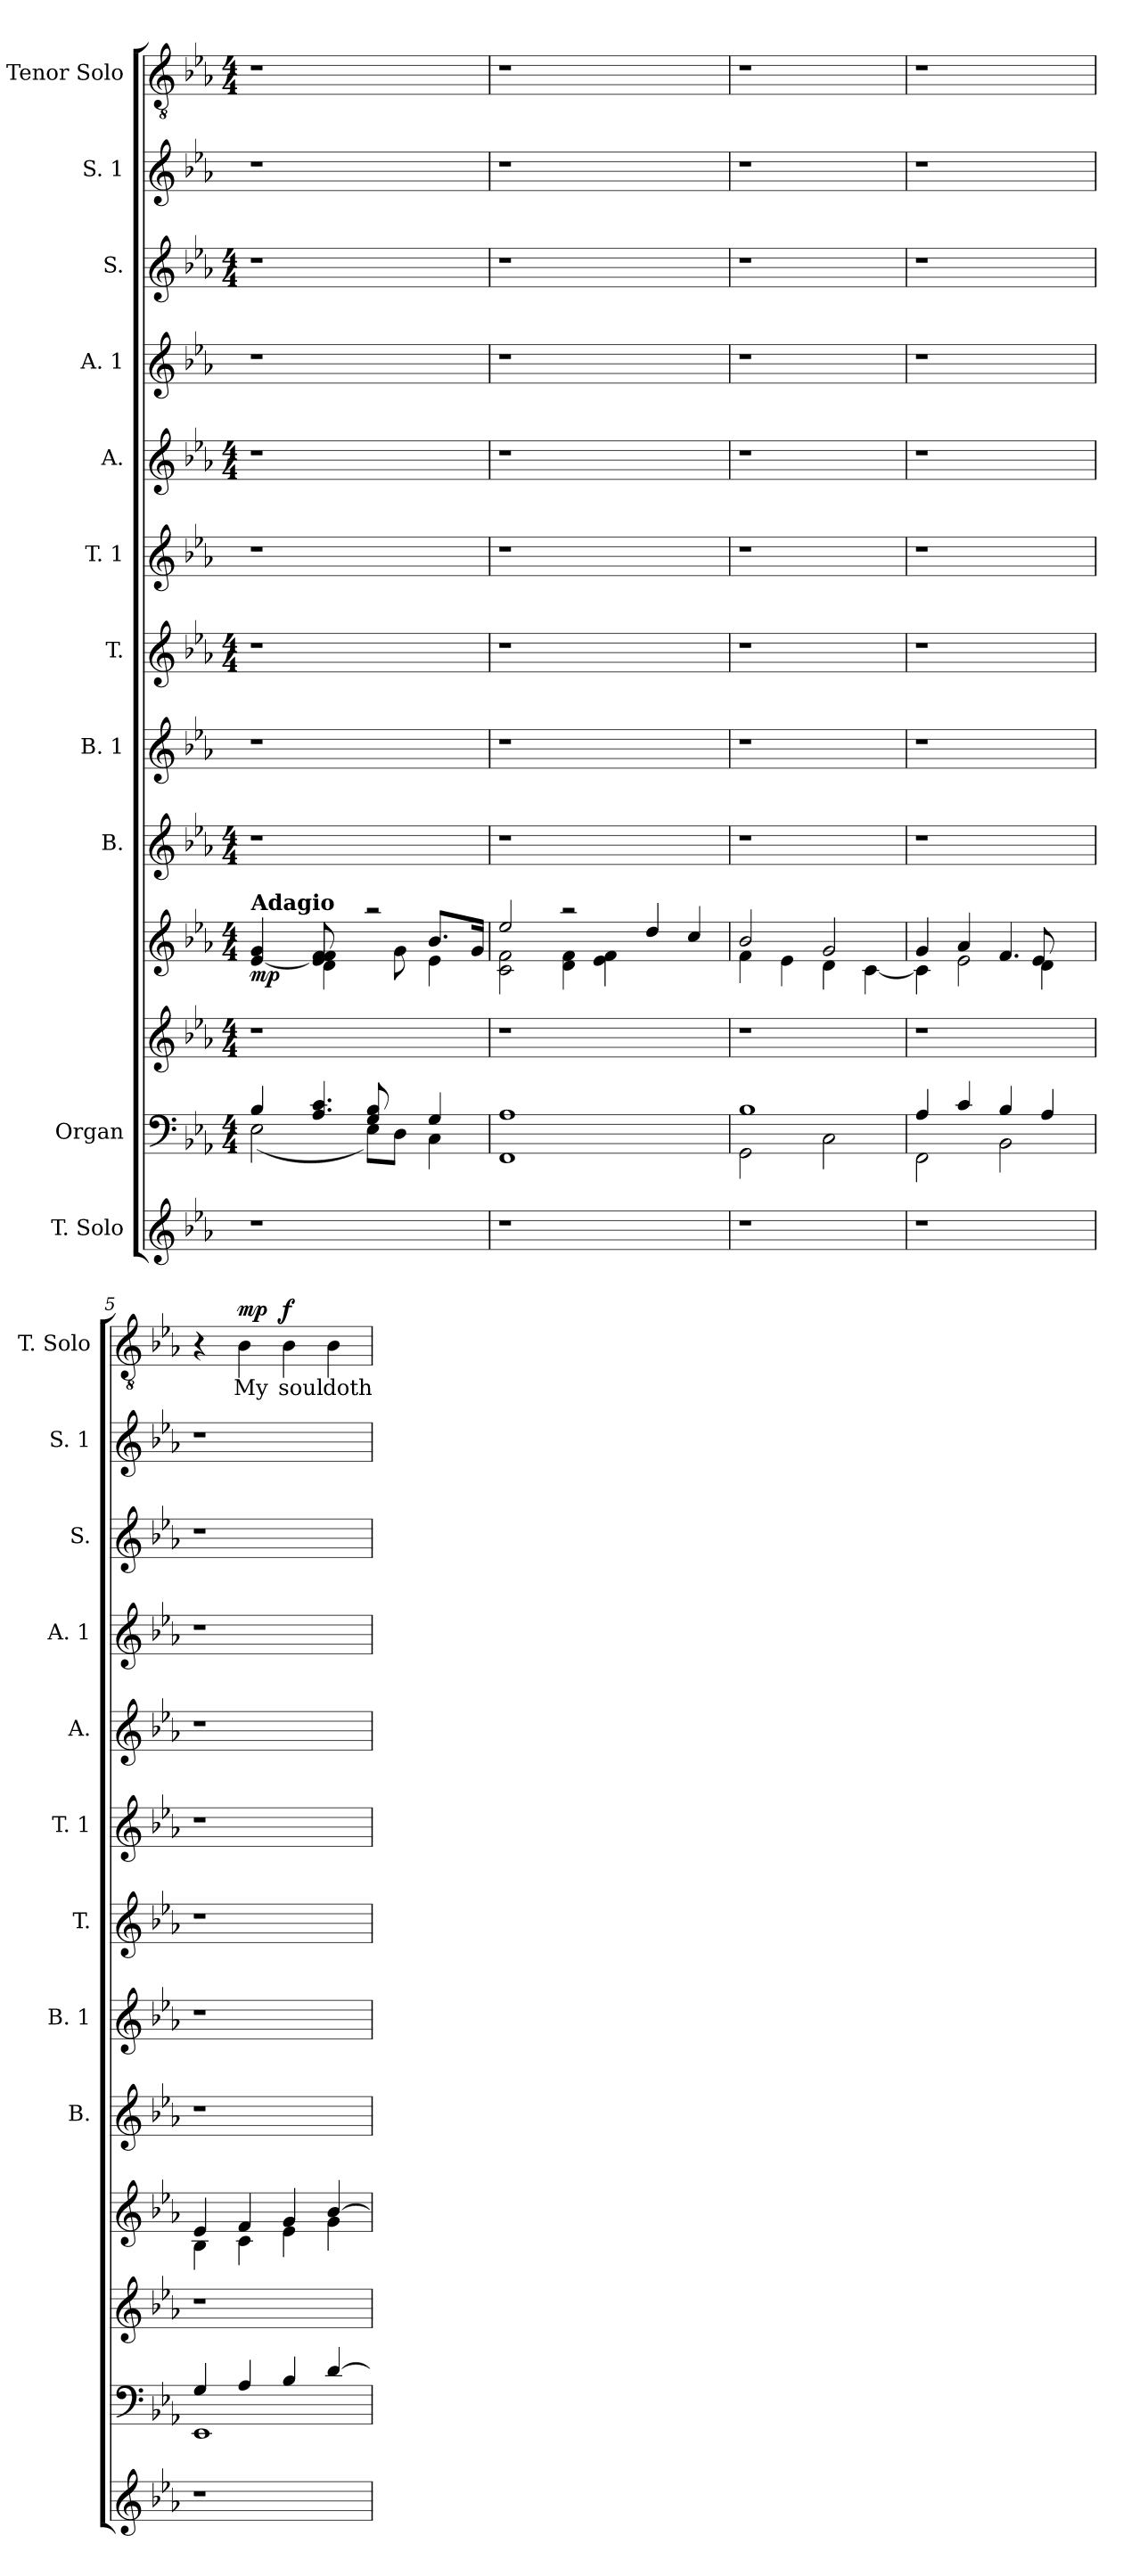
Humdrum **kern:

**kern	**kern	**kern	**kern	**dynam	**kern	**kern	**kern	**kern	**kern	**kern	**kern	**kern	**kern	**text	**dynam
*part13	*part12	*part11	*part10	*part10	*part9	*part8	*part7	*part6	*part5	*part4	*part3	*part2	*part1	*part1	*part1
*staff13	*staff12	*staff11	*staff10	*staff10	*staff9	*staff8	*staff7	*staff6	*staff5	*staff4	*staff3	*staff2	*staff1	*staff1	*staff1
*I"T. Solo	*I"Organ	*	*	*	*I"B.	*I"B. 1	*I"T.	*I"T. 1	*I"A.	*I"A. 1	*I"S.	*I"S. 1	*I"Tenor Solo	*	*
*	*	*	*	*	*I'B.	*I'B. 1	*I'T.	*I'T. 1	*I'A.	*I'A. 1	*I'S.	*I'S. 1	*I'T. Solo	*	*
!!LO:PB:g=z
*clefG2	*clefF4	*clefG2	*clefG2	*	*clefG2	*clefG2	*clefG2	*clefG2	*clefG2	*clefG2	*clefG2	*clefG2	*clefGv2	*	*
*k[b-e-a-]	*k[b-e-a-]	*k[b-e-a-]	*k[b-e-a-]	*	*k[b-e-a-]	*k[b-e-a-]	*k[b-e-a-]	*k[b-e-a-]	*k[b-e-a-]	*k[b-e-a-]	*k[b-e-a-]	*k[b-e-a-]	*k[b-e-a-]	*	*
*E-:	*E-:	*E-:	*E-:	*	*E-:	*E-:	*E-:	*E-:	*E-:	*E-:	*E-:	*E-:	*E-:	*	*
*	*M4/4	*M4/4	*M4/4	*	*M4/4	*	*M4/4	*	*M4/4	*	*M4/4	*	*M4/4	*	*
=1	=1	=1	=1	=1	=1	=1	=1	=1	=1	=1	=1	=1	=1	=1	=1
*	*^	*	*^	*	*	*	*	*	*	*	*	*	*	*	*
*	*	*^	*	*	*^	*	*	*	*	*	*	*	*	*	*	*	*
!	!	!	!	!	!	!	!	!	!	!	!	!	!	!	!	!	!LO:TX:a:B:t=Adagio	!	!
!	!	!	!	!	!LO:TX:a:B:t=Adagio	!	!	!	!	!	!	!	!	!	!	!	!	!	!
!	!	!	!	!	!	!	!	!LO:DY:b	!	!	!	!	!	!	!	!	!	!	!
*	*	*	*	*	*	*	*	*	*	*	*	*	*	*	*	*	*^	*	*
1r	4B-/	(<2E-\	2ryy	1r	[<4e-/ 4g/	4ryy	4ryy	mp	1r	1r	1r	1r	1r	1r	1r	1r	1r	8ryy	.	.
.	.	.	.	.	.	.	.	.	.	.	.	.	.	.	.	.	.	32ryy	.	.
*	*	*	*	*	*	*	*	*	*	*	*	*	*	*	*	*	*MM72	*	*	*
.	.	.	.	.	.	.	.	.	.	.	.	.	.	.	.	.	.	2ryy	.	.
.	4.A-/ 4.c/	.	.	.	(<4e-/] 4f/	8f/)	4d\	.	.	.	.	.	.	.	.	.	.	.	.	.
.	.	.	.	.	.	4ryy	.	.	.	.	.	.	.	.	.	.	.	.	.	.
*	*	*	*	*	*MM72	*	*	*	*	*	*	*	*	*	*	*	*	*	*	*
.	.	8E-\L)	8G/ 8B-/	.	2raa	.	4ryy	.	.	.	.	.	.	.	.	.	.	.	.	.
.	4.ryy	8D\J	8ryy	.	.	8g\	.	.	.	.	.	.	.	.	.	.	.	.	.	.
.	.	.	.	.	.	.	.	.	.	.	.	.	.	.	.	.	.	4ryy	.	.
.	.	4C\	4G/	.	.	4e-\	8.b-/L	.	.	.	.	.	.	.	.	.	.	.	.	.
.	.	.	.	.	.	.	.	.	.	.	.	.	.	.	.	.	.	16.ryy	.	.
.	.	.	.	.	.	.	16g/Jk	.	.	.	.	.	.	.	.	.	.	.	.	.
*	*v	*v	*v	*	*	*v	*v	*	*	*	*	*	*	*	*	*	*v	*v	*	*
=2	=2	=2	=2	=2	=2	=2	=2	=2	=2	=2	=2	=2	=2	=2	=2	=2
1r	1FF 1A-	1r	2ee-/	2c\ 2f\	.	1r	1r	1r	1r	1r	1r	1r	1r	1r	.	.
.	.	.	2raa	4d\ 4f\	.	.	.	.	.	.	.	.	.	.	.	.
.	.	.	.	4e-\ 4f\	.	.	.	.	.	.	.	.	.	.	.	.
2ryy	2ryy	2ryy	4dd/	2ryy	.	2ryy	2ryy	2ryy	2ryy	2ryy	2ryy	2ryy	2ryy	2ryy	.	.
.	.	.	4cc/	.	.	.	.	.	.	.	.	.	.	.	.	.
=3	=3	=3	=3	=3	=3	=3	=3	=3	=3	=3	=3	=3	=3	=3	=3	=3
*	*^	*	*	*	*	*	*	*	*	*	*	*	*	*	*	*
1r	1B-	2GG\	1r	2b-/	4f\	.	1r	1r	1r	1r	1r	1r	1r	1r	1r	.	.
.	.	.	.	.	4e-\	.	.	.	.	.	.	.	.	.	.	.	.
.	.	2C\	.	2g/	4d\	.	.	.	.	.	.	.	.	.	.	.	.
.	.	.	.	.	[<4c\	.	.	.	.	.	.	.	.	.	.	.	.
=4	=4	=4	=4	=4	=4	=4	=4	=4	=4	=4	=4	=4	=4	=4	=4	=4	=4
*	*	*	*	*	*^	*	*	*	*	*	*	*	*	*	*	*	*
1r	4A-/	2FF\	1r	4g/	4c\]	2.ryy	.	1r	1r	1r	1r	1r	1r	1r	1r	1r	.	.
.	4c/	.	.	2e-\	4a-/	.	.	.	.	.	.	.	.	.	.	.	.	.
.	4B-/	2BB-\	.	.	4.f/	.	.	.	.	.	.	.	.	.	.	.	.	.
.	4A-/	.	.	4d\	.	8e-/	.	.	.	.	.	.	.	.	.	.	.	.
.	.	.	.	.	8ryy	8ryy	.	.	.	.	.	.	.	.	.	.	.	.
*	*	*	*	*	*v	*v	*	*	*	*	*	*	*	*	*	*	*	*
=5	=5	=5	=5	=5	=5	=5	=5	=5	=5	=5	=5	=5	=5	=5	=5	=5	=5
1r	4G/	1EE-	1r	4e-/	4B-\	.	1r	1r	1r	1r	1r	1r	1r	1r	4r	.	.
!	!	!	!	!	!	!	!	!	!	!	!	!	!	!	!	!LO:LY:b	!LO:DY:a
.	4A-/	.	.	4f/	4c\	.	.	.	.	.	.	.	.	.	4B-\	My	mp
!	!	!	!	!	!	!	!	!	!	!	!	!	!	!	!	!LO:LY:b	!LO:DY:a
.	4B-/	.	.	4g/	4e-\	.	.	.	.	.	.	.	.	.	4B-\	soul	f
!	!	!	!	!	!	!	!	!	!	!	!	!	!	!	!	!LO:LY:b	!
.	[>4d/	.	.	[>4b-/	4g\	.	.	.	.	.	.	.	.	.	4B-\	doth	.
*	*v	*v	*	*v	*v	*	*	*	*	*	*	*	*	*	*	*	*
=	=	=	=	=	=	=	=	=	=	=	=	=	=	=	=
*-	*-	*-	*-	*-	*-	*-	*-	*-	*-	*-	*-	*-	*-	*-	*-
